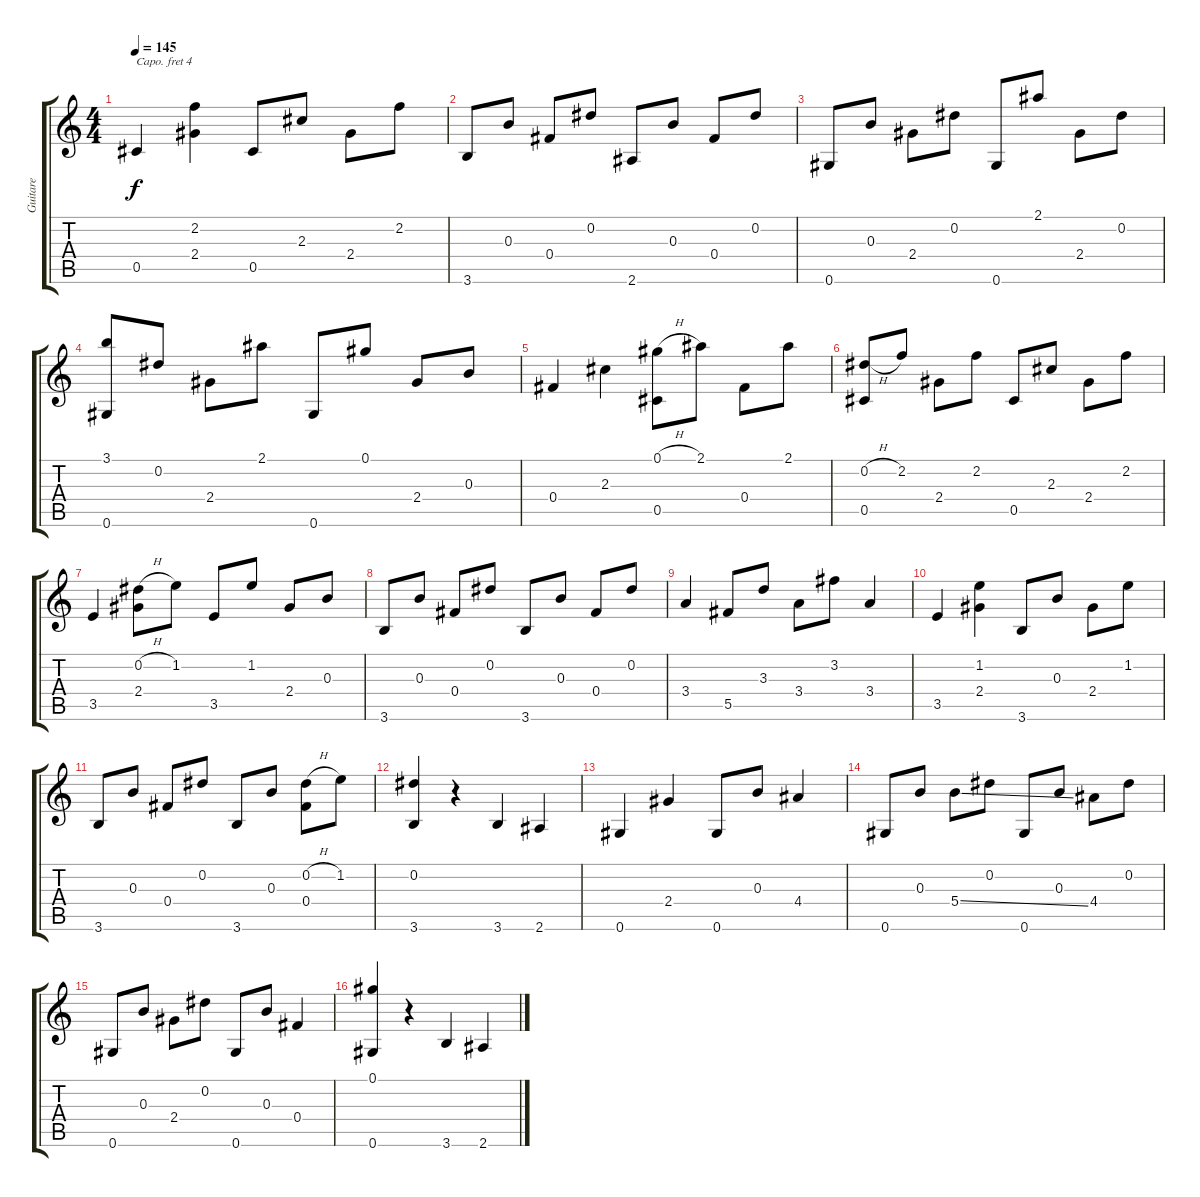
\track ("Guitare" "Guitare") {instrument acousticguitarsteel}
\staff {score tabs}
\capo 4
\tuning (E4 B3 G3 D3 A2 E2) {hide}
\ts (4 4)
\tempo 145
\clef g2
\ks c
0.5.4{dy f} (2.2 2.4).4 0.5.8 2.3.8 2.4.8 2.2.8 |
3.6.8 0.3.8 0.4.8 0.2.8 2.6.8 0.3.8 0.4.8 0.2.8 |
0.6.8 0.3.8 2.4.8 0.2.8 0.6.8 2.1.8 2.4.8 0.2.8 |
(3.1 0.6).8 0.2.8 2.4.8 2.1.8 0.6.8 0.1.8 2.4.8 0.3.8 |
0.4.4 2.3.4 (0.1{h} 0.5).8 2.1.8 0.4.8 2.1.8 |
(0.2{h} 0.5).8 2.2.8 2.4.8 2.2.8 0.5.8 2.3.8 2.4.8 2.2.8 |
3.5.4 (0.2{h} 2.4).8 1.2.8 3.5.8 1.2.8 2.4.8 0.3.8 |
3.6.8 0.3.8 0.4.8 0.2.8 3.6.8 0.3.8 0.4.8 0.2.8 |
3.4.4 5.5.8 3.3.8 3.4.8 3.2.8 3.4.4 |
3.5.4 (1.2 2.4).4 3.6.8 0.3.8 2.4.8 1.2.8 |
3.6.8 0.3.8 0.4.8 0.2.8 3.6.8 0.3.8 (0.2{h} 0.4).8 1.2.8 |
(0.2 3.6).4 r.4 3.6.4 2.6.4 |
0.6.4 2.4.4 0.6.8 0.3.8 4.4.4 |
0.6.8 0.3.8 5.4{ss}.8 0.2.8 0.6.8 0.3.8 4.4.8 0.2.8 |
0.6.8 0.3.8 2.4.8 0.2.8 0.6.8 0.3.8 0.4.4 |
(0.1 0.6).4 r.4 3.6.4 2.6.4
